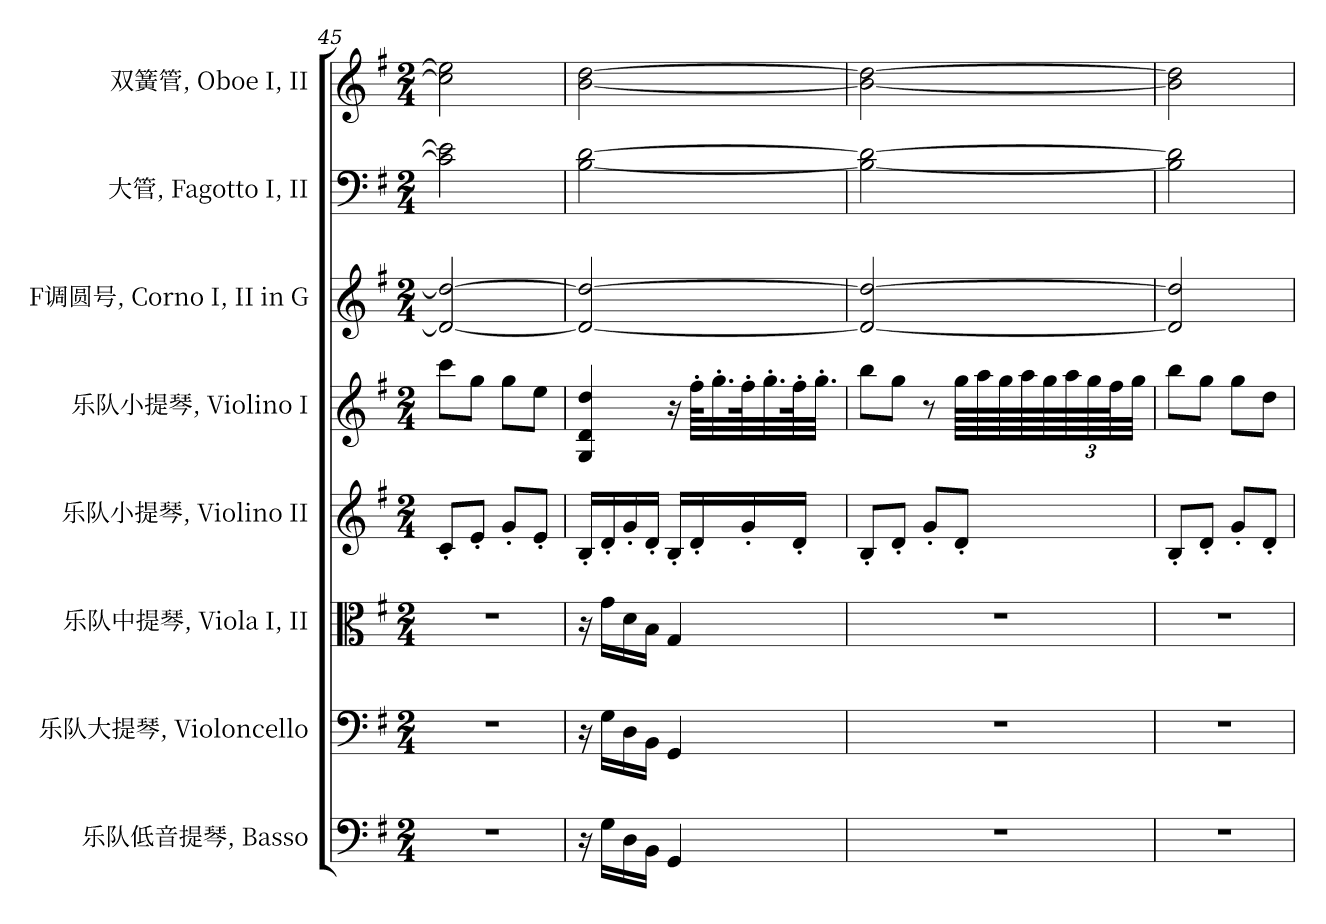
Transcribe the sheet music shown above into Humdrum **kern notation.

**kern	**kern	**kern	**kern	**kern	**kern	**kern	**kern
*part8	*part7	*part6	*part5	*part4	*part3	*part2	*part1
*staff8	*staff7	*staff6	*staff5	*staff4	*staff3	*staff2	*staff1
*I"乐队低音提琴, Basso	*I"乐队大提琴, Violoncello	*I"乐队中提琴, Viola I, II	*I"乐队小提琴, Violino II	*I"乐队小提琴, Violino I	*I"F调圆号, Corno I, II in G	*I"大管, Fagotto I, II	*I"双簧管, Oboe I, II
*	*	*	*	*	*	*	*I'Ob.
!!LO:PB:g=z
*clefF4	*clefF4	*clefC3	*clefG2	*clefG2	*clefG2	*clefF4	*clefG2
*ITrd7c12	*	*	*	*	*ITrd4c7	*	*
*k[f#]	*k[f#]	*k[f#]	*k[f#]	*k[f#]	*k[]	*k[f#]	*k[f#]
*M2/4	*M2/4	*M2/4	*M2/4	*M2/4	*M2/4	*M2/4	*M2/4
=45	=45	=45	=45	=45	=45	=45	=45
2r	2r	2r	8c'/L	8ccc\L	2G/_ 2g/_	2c\] 2e\]	2cc\] 2ee\]
.	.	.	8e'/J	8gg\J	.	.	.
.	.	.	8g'/L	8gg\L	.	.	.
.	.	.	8e'/J	8ee\J	.	.	.
=46	=46	=46	=46	=46	=46	=46	=46
*	*	*	*	*	*	*	*MM41
16r	16r	16r	16B'/LL	4G/ 4d/ 4dd/	2G/_ 2g/_	[2B\ [2d\	[2b\ [2dd\
16GG\LL	16G\LL	16g\LL	16d'/	.	.	.	.
16DD\	16D\	16d\	16g'/	.	.	.	.
16BBB\JJ	16BB\JJ	16B\JJ	16d'/JJ	.	.	.	.
4GGG/	4GG/	4G/	16B'/LL	16r	.	.	.
.	.	.	16d'/	64ff#'\KLLL	.	.	.
.	.	.	.	32.gg'\	.	.	.
.	.	.	16g'/	64ff#'\K	.	.	.
.	.	.	.	32.gg'\	.	.	.
.	.	.	16d'/JJ	64ff#'\K	.	.	.
.	.	.	.	32.gg'\JJJ	.	.	.
=47	=47	=47	=47	=47	=47	=47	=47
*	*	*	*	*	*	*	*MM84
2r	2r	2r	8B'/L	8bb\L	2G/_ 2g/_	2B\_ 2d\_	2b\_ 2dd\_
.	.	.	8d'/J	8gg\J	.	.	.
.	.	.	8g'/L	8r	.	.	.
.	.	.	8d'/J	64gg\LLLL	.	.	.
.	.	.	.	64aa\	.	.	.
.	.	.	.	64gg\	.	.	.
.	.	.	.	64aa\	.	.	.
*	*	*	*	*Xbrackettup	*	*	*
.	.	.	.	96gg\	.	.	.
.	.	.	.	96aa\	.	.	.
.	.	.	.	96gg\	.	.	.
.	.	.	.	96ff#\J	.	.	.
.	.	.	.	48gg\JJJ	.	.	.
=48	=48	=48	=48	=48	=48	=48	=48
2r	2r	2r	8B'/L	8bb\L	2G/] 2g/]	2B\] 2d\]	2b\] 2dd\]
.	.	.	8d'/J	8gg\J	.	.	.
.	.	.	8g'/L	8gg\L	.	.	.
.	.	.	8d'/J	8dd\J	.	.	.
=	=	=	=	=	=	=	=
*-	*-	*-	*-	*-	*-	*-	*-
